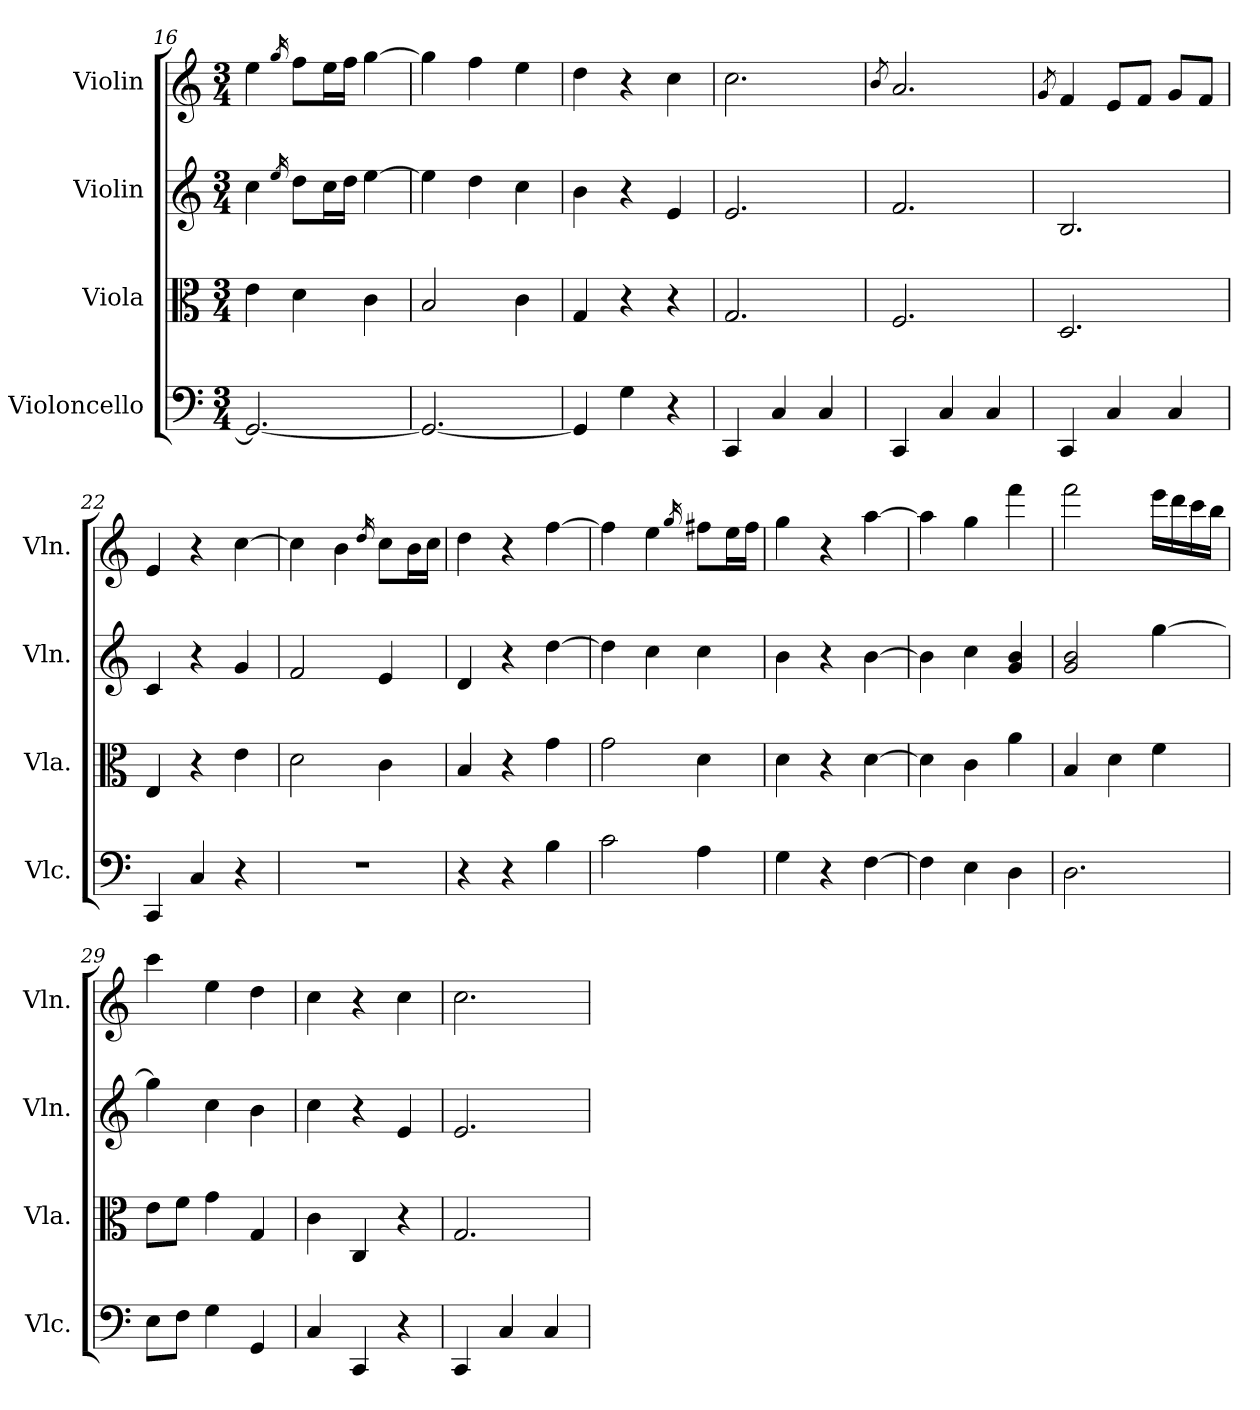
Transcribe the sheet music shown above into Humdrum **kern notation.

**kern	**kern	**kern	**kern
*part4	*part3	*part2	*part1
*staff4	*staff3	*staff2	*staff1
*I"Violoncello	*I"Viola	*I"Violin	*I"Violin
*I'Vlc.	*I'Vla.	*I'Vln.	*I'Vln.
*clefF4	*clefC3	*clefG2	*clefG2
*k[]	*k[]	*k[]	*k[]
*C:	*C:	*C:	*C:
*M3/4	*M3/4	*M3/4	*M3/4
=16	=16	=16	=16
2.GG/_	4e\	4cc\	4ee\
.	.	16qee/	16qgg/
.	4d\	8dd\L	8ff\L
.	.	16cc\L	16ee\L
.	.	16dd\JJ	16ff\JJ
.	4c\	[4ee\	[4gg\
=17	=17	=17	=17
2.GG/_	2B/	4ee\]	4gg\]
.	.	4dd\	4ff\
.	4c\	4cc\	4ee\
=18	=18	=18	=18
4GG/]	4G/	4b\	4dd\
4G\	4r	4r	4r
4r	4r	4e/	4cc\
=19	=19	=19	=19
4CC/	2.G/	2.e/	2.cc\
4C/	.	.	.
4C/	.	.	.
=20	=20	=20	=20
.	.	.	8qb/
4CC/	2.F/	2.f/	2.a/
4C/	.	.	.
4C/	.	.	.
=21	=21	=21	=21
.	.	.	8qg/
4CC/	2.D/	2.B/	4f/
4C/	.	.	8e/L
.	.	.	8f/J
4C/	.	.	8g/L
.	.	.	8f/J
=22	=22	=22	=22
4CC/	4E/	4c/	4e/
4C/	4r	4r	4r
4r	4e\	4g/	[4cc\
=23	=23	=23	=23
2.r	2d\	2f/	4cc\]
.	.	.	4b\
.	.	.	16qdd/
.	4c\	4e/	8cc\L
.	.	.	16b\L
.	.	.	16cc\JJ
=24	=24	=24	=24
4r	4B/	4d/	4dd\
4r	4r	4r	4r
4B\	4g\	[4dd\	[4ff\
=25	=25	=25	=25
2c\	2g\	4dd\]	4ff\]
.	.	4cc\	4ee\
.	.	.	16qgg/
4A\	4d\	4cc\	8ff#X\L
.	.	.	16ee\L
.	.	.	16ff#\JJ
=26	=26	=26	=26
4G\	4d\	4b\	4gg\
4r	4r	4r	4r
[4F\	[4d\	[4b\	[4aa\
=27	=27	=27	=27
4F\]	4d\]	4b\]	4aa\]
4E\	4c\	4cc\	4gg\
4D\	4a\	4g/ 4b/	4fff\
=28	=28	=28	=28
2.D\	4B/	2g/ 2b/	2fff\
.	4d\	.	.
.	4f\	[4gg\	16eee\LL
.	.	.	16ddd\
.	.	.	16ccc\
.	.	.	16bb\JJ
=29	=29	=29	=29
8E\L	8e\L	4gg\]	4ccc\
8F\J	8f\J	.	.
4G\	4g\	4cc\	4ee\
4GG/	4G/	4b\	4dd\
=30	=30	=30	=30
4C/	4c\	4cc\	4cc\
4CC/	4C/	4r	4r
4r	4r	4e/	4cc\
=31	=31	=31	=31
4CC/	2.G/	2.e/	2.cc\
4C/	.	.	.
4C/	.	.	.
=	=	=	=
*-	*-	*-	*-
